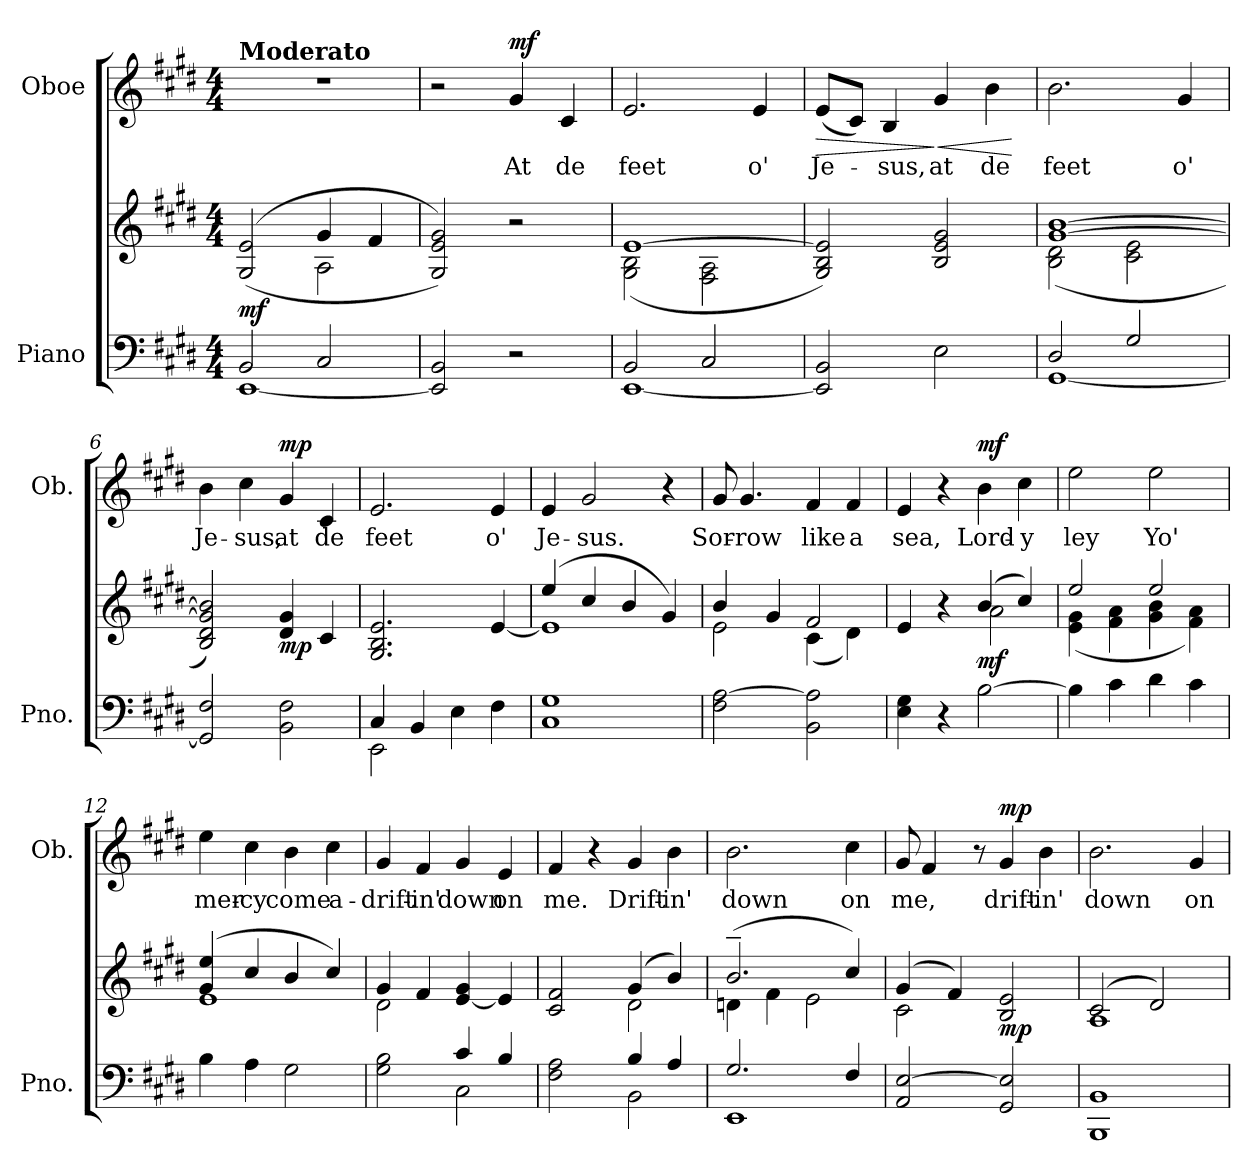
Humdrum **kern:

**kern	**kern	**dynam	**kern	**text	**dynam
*part2	*part2	*part2	*part1	*part1	*part1
*staff3	*staff2	*staff2/3	*staff1	*staff1	*staff1
*I"Piano	*	*	*I"Oboe	*	*
*I'Pno.	*	*	*I'Ob.	*	*
*clefF4	*clefG2	*	*clefG2	*	*
*k[f#c#g#d#]	*k[f#c#g#d#]	*	*k[f#c#g#d#]	*	*
*M4/4	*M4/4	*	*M4/4	*	*
=1	=1	=1	=1	=1	=1
*^	*^	*	*	*	*
!	!	!	!	!	!LO:TX:a:B:t=Moderato	!	!
!	!	!	!	!LO:DY:b	!	!	!
2BB/	[1EE	(<(2G#/ 2e/	2ryy	mf	1r	.	.
2C#/	.	4g#/	2A\	.	.	.	.
.	.	4f#/	.	.	.	.	.
*v	*v	*	*	*	*	*	*
*	*v	*v	*	*	*	*
=2	=2	=2	=2	=2	=2
2EE/] 2BB/	2G#/ 2e/ 2g#/))	.	2r	.	.
!	!	!	!	!LO:LY:b	!LO:DY:a
2r	2r	.	4g#/	At	mf
!	!	!	!	!LO:LY:b	!
.	.	.	4c#/	de	.
=3	=3	=3	=3	=3	=3
*^	*^	*	*	*	*
!	!	!	!	!	!	!LO:LY:b	!
2BB/	[1EE	[1e	(2G#\ 2B\	.	2.e/	feet	.
2C#/	.	.	2F#\ 2A\	.	.	.	.
!	!	!	!	!	!	!LO:LY:b	!
.	.	.	.	.	4e/	o'	.
*v	*v	*	*	*	*	*	*
*	*v	*v	*	*	*	*
=4	=4	=4	=4	=4	=4
!	!	!	!	!LO:LY:b	!LO:HP:b
2EE/] 2BB/	2G#/ 2B/ 2e/])	.	(8e/L	Je-	>
.	.	.	8c#/J)	.	.
!	!	!	!	!LO:LY:b	!
.	.	.	4B/	-sus,	.
!	!	!	!	!LO:LY:b	!LO:HP:n=1:b
2E\	2B/ 2e/ 2g#/	.	4g#/	at	] <
!	!	!	!	!LO:LY:b	!
.	.	.	4b\	de	.
.	.	.	.	.	[
=5	=5	=5	=5	=5	=5
*^	*^	*	*	*	*
!	!	!	!	!	!	!LO:LY:b	!
2D#/	[1GG#	[1g# [1b	(2B\ 2d#\	.	2.b\	feet	.
2G#/	.	.	2c#\ 2e\	.	.	.	.
!	!	!	!	!	!	!LO:LY:b	!
.	.	.	.	.	4g#/	o'	.
*v	*v	*	*	*	*	*	*
*	*v	*v	*	*	*	*
=6	=6	=6	=6	=6	=6
!	!	!	!	!LO:LY:b	!
2GG#/] 2F#/	2B/ 2d#/ 2g#/] 2b/])	.	4b\	Je-	.
!	!	!	!	!LO:LY:b	!
.	.	.	4cc#\	-sus,	.
!	!	!LO:DY:b	!	!LO:LY:b	!LO:DY:a
2BB\ 2F#\	4d#/ 4g#/	mp	4g#/	at	mp
!	!	!	!	!LO:LY:b	!
.	4c#/	.	4c#/	de	.
!!LO:LB:g=z
=7	=7	=7	=7	=7	=7
*^	*	*	*	*	*
!	!	!	!	!	!LO:LY:b	!
4C#/	2EE\	2.G#/ 2.B/ 2.e/	.	2.e/	feet	.
4BB/	.	.	.	.	.	.
4E\	2ryy	.	.	.	.	.
!	!	!	!	!	!LO:LY:b	!
4F#\	.	[4e/	.	4e/	o'	.
*v	*v	*	*	*	*	*
=8	=8	=8	=8	=8	=8
*	*^	*	*	*	*
!	!	!	!	!	!LO:LY:b	!
1C# 1G#	(4ee/	1e]	.	4e/	Je-	.
!	!	!	!	!	!LO:LY:b	!
.	4cc#/	.	.	2g#/	-sus.	.
.	4b/	.	.	.	.	.
.	4g#/)	.	.	4r	.	.
=9	=9	=9	=9	=9	=9	=9
!	!	!	!	!	!LO:LY:b	!
2F#\ [2A\	4b/	2e\	.	8g#/	Sor-	.
!	!	!	!	!	!LO:LY:b	!
.	.	.	.	4.g#/	-row	.
.	4g#/	.	.	.	.	.
!	!	!	!	!	!LO:LY:b	!
2BB\ 2A\]	2f#/	(4c#\	.	4f#/	like	.
!	!	!	!	!	!LO:LY:b	!
.	.	4d#\)	.	4f#/	a	.
=10	=10	=10	=10	=10	=10	=10
!	!	!	!	!	!LO:LY:b	!
4E\ 4G#\	4e/	2ryy	.	4e/	sea,	.
4r	4r	.	.	4r	.	.
!	!	!	!LO:DY:b	!	!LO:LY:b	!LO:DY:a
[2B\	(4b/	2a\	mf	4b\	Lord-	mf
!	!	!	!	!	!LO:LY:b	!
.	4cc#/)	.	.	4cc#\	-y	.
=11	=11	=11	=11	=11	=11	=11
!	!	!	!	!	!LO:LY:b	!
4B\]	2ee/	(4e\ 4g#\	.	2ee\	ley	.
4c#\	.	4f#\ 4a\	.	.	.	.
!	!	!	!	!	!LO:LY:b	!
4d#\	2ee/	4g#\ 4b\	.	2ee\	Yo'	.
4c#\	.	4f#\ 4a\)	.	.	.	.
=12	=12	=12	=12	=12	=12	=12
!	!	!	!	!	!LO:LY:b	!
4B\	(4g#/ 4ee/	1e	.	4ee\	mer-	.
!	!	!	!	!	!LO:LY:b	!
4A\	4cc#/	.	.	4cc#\	-cy	.
!	!	!	!	!	!LO:LY:b	!
2G#\	4b/	.	.	4b\	come	.
!	!	!	!	!	!LO:LY:b	!
.	4cc#/)	.	.	4cc#\	a-	.
!!LO:LB:g=z
=13	=13	=13	=13	=13	=13	=13
*^	*	*	*	*	*	*
!	!	!	!	!	!	!LO:LY:b	!
2G#\ 2B\	2ryy	4g#/	2d#\	.	4g#/	-drift-	.
!	!	!	!	!	!	!LO:LY:b	!
.	.	4f#/	.	.	4f#/	-in'	.
!	!	!	!	!	!	!LO:LY:b	!
4c#/	2C#\	[4e/ 4g#/	2ryy	.	4g#/	down	.
!	!	!	!	!	!	!LO:LY:b	!
4B/	.	4e/]	.	.	4e/	on	.
=14	=14	=14	=14	=14	=14	=14	=14
!	!	!	!	!	!	!LO:LY:b	!
2F#\ 2A\	2ryy	2c#/ 2f#/	2ryy	.	4f#/	me.	.
.	.	.	.	.	4r	.	.
!	!	!	!	!	!	!LO:LY:b	!
4B/	2BB\	(4g#/	2d#\	.	4g#/	Drift-	.
!	!	!	!	!	!	!LO:LY:b	!
4A/	.	4b/)	.	.	4b\	-in'	.
=15	=15	=15	=15	=15	=15	=15	=15
!	!	!	!	!	!	!LO:LY:b	!
2.G#/	1EE	(2.b~/	4dn\	.	2.b\	down	.
.	.	.	4f#\	.	.	.	.
.	.	.	2e\	.	.	.	.
!	!	!	!	!	!	!LO:LY:b	!
4F#/	.	4cc#/)	.	.	4cc#\	on	.
*v	*v	*	*	*	*	*	*
=16	=16	=16	=16	=16	=16	=16
!	!	!	!	!	!LO:LY:b	!
2AA/ [2E/	(4g#/	2c#\	.	8g#/	me,	.
.	.	.	.	4f#/	.	.
.	4f#/)	.	.	.	.	.
.	.	.	.	8r	.	.
!	!	!	!LO:DY:b	!	!LO:LY:b	!LO:DY:a
2GG#/ 2E/]	2B/ 2e/	2ryy	mp	4g#/	drift-	mp
!	!	!	!	!	!LO:LY:b	!
.	.	.	.	4b\	-in'	.
=17	=17	=17	=17	=17	=17	=17
!	!	!	!	!	!LO:LY:b	!
1BBB 1BB	(2c#/	1A	.	2.b\	down	.
.	2d#/)	.	.	.	.	.
!	!	!	!	!	!LO:LY:b	!
.	.	.	.	4g#/	on	.
*	*v	*v	*	*	*	*
=	=	=	=	=	=
*-	*-	*-	*-	*-	*-
